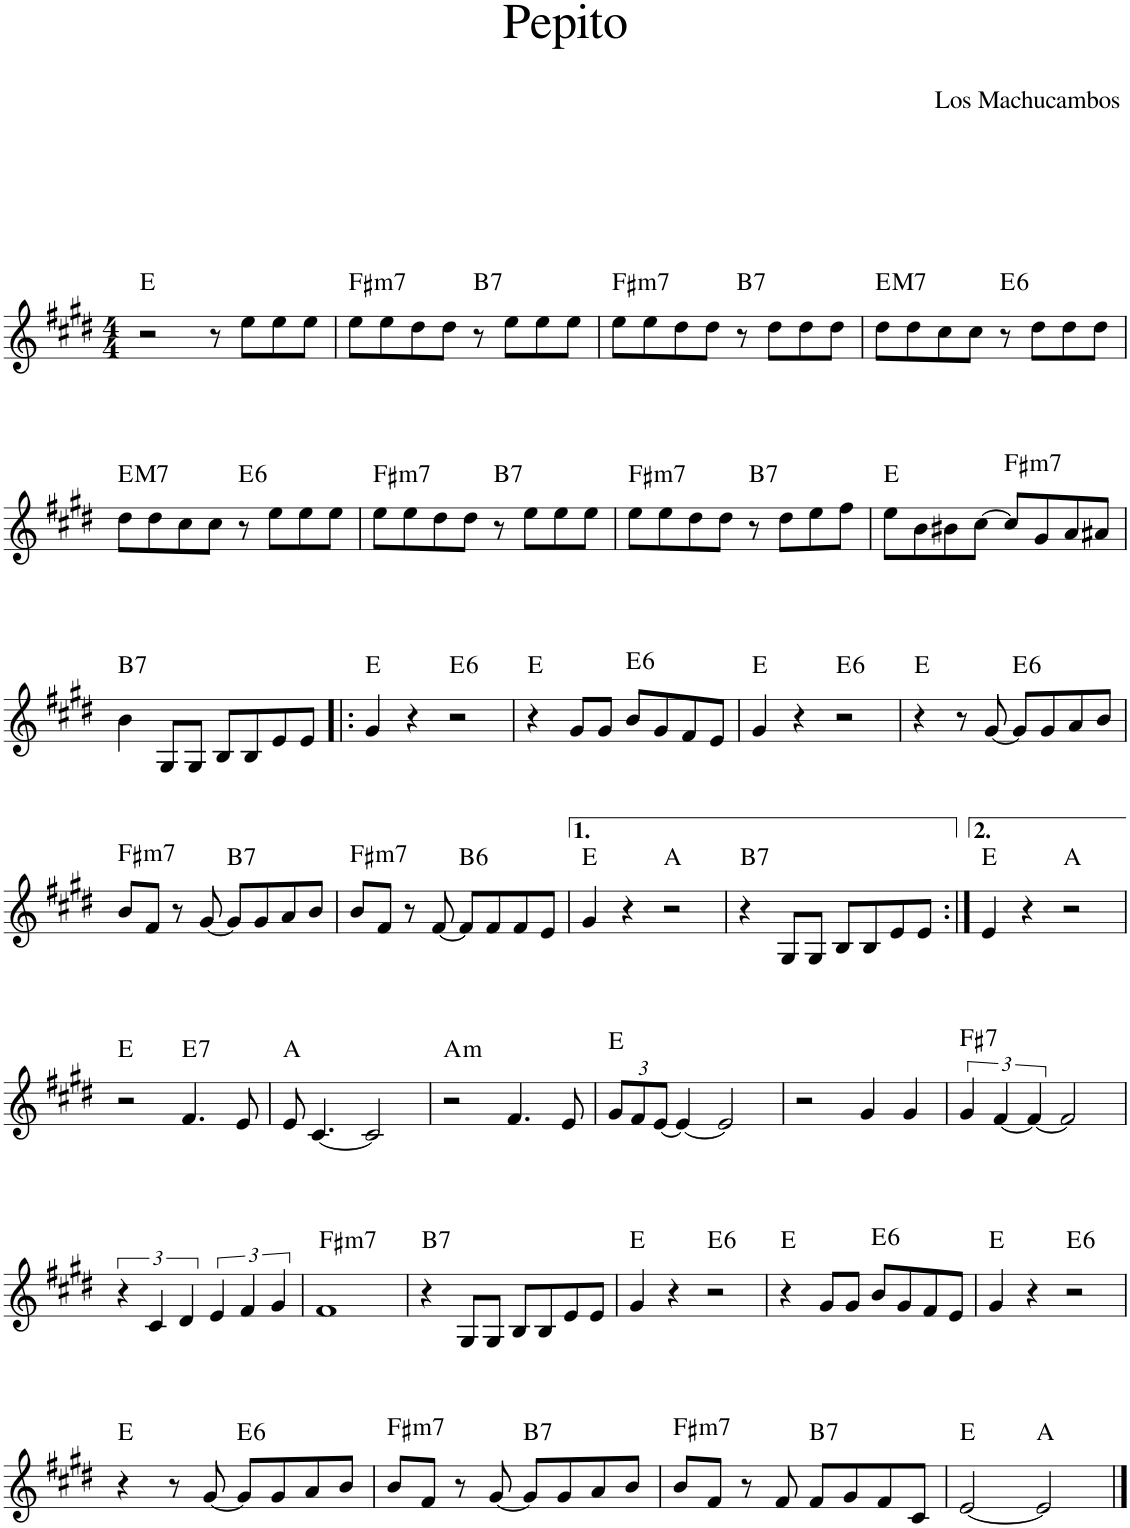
**kern	**harte
*part1	*part1
*staff1	*
*I"Piano	*
*I'Pno.	*
*clefG2	*
*k[f#c#g#d#]	*
*M4/4	*
=1	=1
2r	E:maj
8r	.
8ee\L	.
8ee\	.
8ee\J	.
=2	=2
!	!LO:H:kt=m7
8ee\L	F#:min7
8ee\	.
8dd#\	.
8dd#\J	.
!	!LO:H:kt=7
8r	B:7
8ee\L	.
8ee\	.
8ee\J	.
=3	=3
!	!LO:H:kt=m7
8ee\L	F#:min7
8ee\	.
8dd#\	.
8dd#\J	.
!	!LO:H:kt=7
8r	B:7
8dd#\L	.
8dd#\	.
8dd#\J	.
=4	=4
!	!LO:H:kt=M7
8dd#\L	E:maj7
8dd#\	.
8cc#\	.
8cc#\J	.
!	!LO:H:kt=6
8r	E:maj6
8dd#\L	.
8dd#\	.
8dd#\J	.
!!LO:LB:g=z
=5	=5
!	!LO:H:kt=M7
8dd#\L	E:maj7
8dd#\	.
8cc#\	.
8cc#\J	.
!	!LO:H:kt=6
8r	E:maj6
8ee\L	.
8ee\	.
8ee\J	.
=6	=6
!	!LO:H:kt=m7
8ee\L	F#:min7
8ee\	.
8dd#\	.
8dd#\J	.
!	!LO:H:kt=7
8r	B:7
8ee\L	.
8ee\	.
8ee\J	.
=7	=7
!	!LO:H:kt=m7
8ee\L	F#:min7
8ee\	.
8dd#\	.
8dd#\J	.
!	!LO:H:kt=7
8r	B:7
8dd#\L	.
8ee\	.
8ff#\J	.
=8	=8
8ee\L	E:maj
8b\	.
8b#X\	.
[8cc#\J	.
!	!LO:H:kt=m7
8cc#/L]	F#:min7
8g#/	.
8a/	.
8a#X/J	.
!!LO:LB:g=z
=9	=9
!	!LO:H:kt=7
4b\	B:7
8G#/L	.
8G#/J	.
8B/L	.
8B/	.
8e/	.
8e/J	.
=10!|:	=10!|:
4g#/	E:maj
4r	.
!	!LO:H:kt=6
2r	E:maj6
=11	=11
4r	E:maj
8g#/L	.
8g#/J	.
!	!LO:H:kt=6
8b/L	E:maj6
8g#/	.
8f#/	.
8e/J	.
=12	=12
4g#/	E:maj
4r	.
!	!LO:H:kt=6
2r	E:maj6
=13	=13
4r	E:maj
8r	.
[8g#/	.
!	!LO:H:kt=6
8g#/L]	E:maj6
8g#/	.
8a/	.
8b/J	.
!!LO:LB:g=z
=14	=14
!	!LO:H:kt=m7
8b/L	F#:min7
8f#/J	.
8r	.
[8g#/	.
!	!LO:H:kt=7
8g#/L]	B:7
8g#/	.
8a/	.
8b/J	.
=15	=15
!	!LO:H:kt=m7
8b/L	F#:min7
8f#/J	.
8r	.
[8f#/	.
!	!LO:H:kt=6
8f#/L]	B:maj6
8f#/	.
8f#/	.
8e/J	.
=16	=16
4g#/	E:maj
4r	.
2r	A:maj
=17	=17
!	!LO:H:kt=7
4r	B:7
8G#/L	.
8G#/J	.
8B/L	.
8B/	.
8e/	.
8e/J	.
=18:|!	=18:|!
4e/	E:maj
4r	.
2r	A:maj
!!LO:LB:g=z
=19	=19
2r	E:maj
!	!LO:H:kt=7
4.f#/	E:7
8e/	.
=20	=20
8e/	A:maj
[4.c#/	.
2c#/]	.
=21	=21
!	!LO:H:kt=m
2r	A:min
4.f#/	.
8e/	.
=22	=22
*Xbrackettup	*
12g#/L	E:maj
12f#/	.
[12e/J	.
4e/_	.
2e/]	.
=23	=23
2r	.
4g#/	.
4g#/	.
=24	=24
*brackettup	*
!	!LO:H:kt=7
6g#/	F#:7
[6f#/	.
6f#/_	.
2f#/]	.
!!LO:LB:g=z
=25	=25
6r	.
6c#/	.
6d#/	.
6e/	.
6f#/	.
6g#/	.
=26	=26
!	!LO:H:kt=m7
1f#	F#:min7
=27	=27
!	!LO:H:kt=7
4r	B:7
8G#/L	.
8G#/J	.
8B/L	.
8B/	.
8e/	.
8e/J	.
=28	=28
4g#/	E:maj
4r	.
!	!LO:H:kt=6
2r	E:maj6
=29	=29
4r	E:maj
8g#/L	.
8g#/J	.
!	!LO:H:kt=6
8b/L	E:maj6
8g#/	.
8f#/	.
8e/J	.
=30	=30
4g#/	E:maj
4r	.
!	!LO:H:kt=6
2r	E:maj6
!!LO:LB:g=z
=31	=31
4r	E:maj
8r	.
[8g#/	.
!	!LO:H:kt=6
8g#/L]	E:maj6
8g#/	.
8a/	.
8b/J	.
=32	=32
!	!LO:H:kt=m7
8b/L	F#:min7
8f#/J	.
8r	.
[8g#/	.
!	!LO:H:kt=7
8g#/L]	B:7
8g#/	.
8a/	.
8b/J	.
=33	=33
!	!LO:H:kt=m7
8b/L	F#:min7
8f#/J	.
8r	.
8f#/	.
!	!LO:H:kt=7
8f#/L	B:7
8g#/	.
8f#/	.
8c#/J	.
=34	=34
[2e/	E:maj
2e/]	A:maj
==	==
*-	*-
